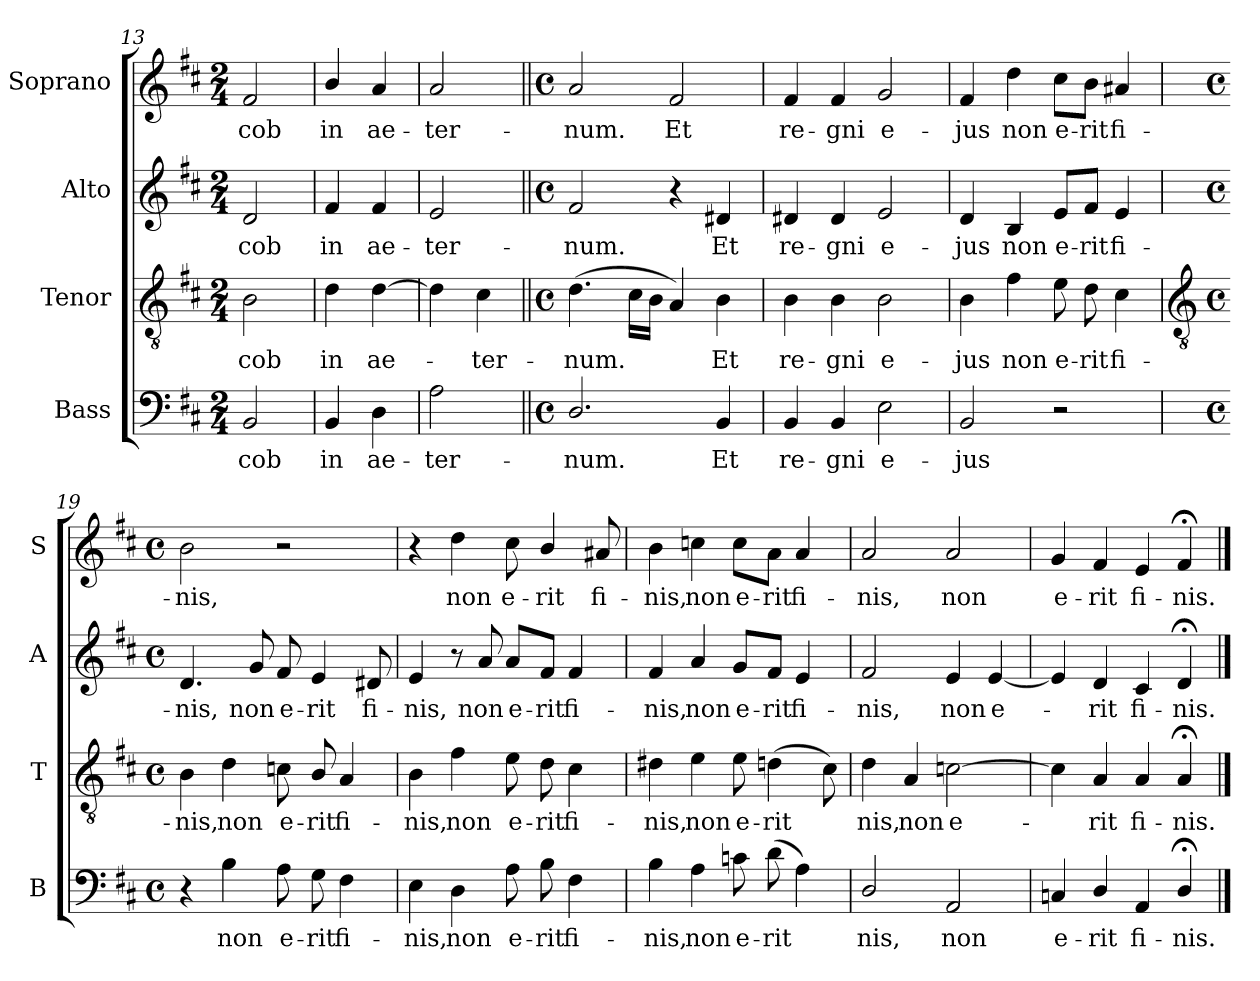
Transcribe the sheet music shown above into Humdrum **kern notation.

**kern	**text	**kern	**text	**kern	**text	**kern	**text
*part4	*part4	*part3	*part3	*part2	*part2	*part1	*part1
*staff4	*staff4	*staff3	*staff3	*staff2	*staff2	*staff1	*staff1
*I"Bass	*	*I"Tenor	*	*I"Alto	*	*I"Soprano	*
*I'B	*	*I'T	*	*I'A	*	*I'S	*
*clefF4	*	*clefGv2	*	*clefG2	*	*clefG2	*
*k[f#c#]	*	*k[f#c#]	*	*k[f#c#]	*	*k[f#c#]	*
*D:	*	*D:	*	*D:	*	*D:	*
*M2/4	*	*M2/4	*	*M2/4	*	*M2/4	*
=13	=13	=13	=13	=13	=13	=13	=13
!	!LO:LY:b	!	!LO:LY:b	!	!LO:LY:b	!	!LO:LY:b
2BB	-cob	2B	-cob	2d	-cob	2f#	-cob
=14	=14	=14	=14	=14	=14	=14	=14
!	!LO:LY:b	!	!LO:LY:b	!	!LO:LY:b	!	!LO:LY:b
4BB	in	4d	in	4f#	in	4b/	in
!	!LO:LY:b	!	!LO:LY:b	!	!LO:LY:b	!	!LO:LY:b
4D	ae-	[4d	ae-	4f#	ae-	4a	ae-
=15	=15	=15	=15	=15	=15	=15	=15
!	!LO:LY:b	!	!	!	!LO:LY:b	!	!LO:LY:b
2A	-ter-	4d]	.	2e	-ter-	2a	-ter-
!	!	!	!LO:LY:b	!	!	!	!
.	.	4c#	ter-	.	.	.	.
=16||	=16||	=16||	=16||	=16||	=16||	=16||	=16||
*M4/4	*	*M4/4	*	*M4/4	*	*M4/4	*
*met(c)	*	*met(c)	*	*met(c)	*	*met(c)	*
!	!LO:LY:b	!	!LO:LY:b	!	!LO:LY:b	!	!LO:LY:b
2.D/	-num.	(>4.d	-num.	2f#	-num.	2a	-num.
.	.	16c#LL	.	.	.	.	.
.	.	16BJJ	.	.	.	.	.
!	!	!	!	!	!	!	!LO:LY:b
.	.	4A)	.	4r	.	2f#	Et
!	!LO:LY:b	!	!LO:LY:b	!	!LO:LY:b	!	!
4BB	Et	4B	Et	4d#X	Et	.	.
=17	=17	=17	=17	=17	=17	=17	=17
!	!LO:LY:b	!	!LO:LY:b	!	!LO:LY:b	!	!LO:LY:b
4BB	re-	4B	re-	4d#X	re-	4f#	re-
!	!LO:LY:b	!	!LO:LY:b	!	!LO:LY:b	!	!LO:LY:b
4BB	-gni	4B	-gni	4d#	-gni	4f#	-gni
!	!LO:LY:b	!	!LO:LY:b	!	!LO:LY:b	!	!LO:LY:b
2E	e-	2B	e-	2e	e-	2g	e-
=18	=18	=18	=18	=18	=18	=18	=18
!	!LO:LY:b	!	!LO:LY:b	!	!LO:LY:b	!	!LO:LY:b
2BB	-jus	4B	-jus	4d	-jus	4f#	-jus
!	!	!	!LO:LY:b	!	!LO:LY:b	!	!LO:LY:b
.	.	4f#	non	4B	non	4dd	non
!	!	!	!LO:LY:b	!	!LO:LY:b	!	!LO:LY:b
2r	.	8e	e-	8e/L	e-	8cc#\L	e-
!	!	!	!LO:LY:b	!	!LO:LY:b	!	!LO:LY:b
.	.	8d	-rit	8f#/J	-rit	8b\J	-rit
!	!	!	!LO:LY:b	!	!LO:LY:b	!	!LO:LY:b
.	.	4c#	fi-	4e	fi-	4a#X	fi-
!!LO:LB:g=z
=19	=19	=19	=19	=19	=19	=19	=19
*	*	*clefGv2	*	*	*	*	*
*M4/4	*	*M4/4	*	*M4/4	*	*M4/4	*
*met(c)	*	*met(c)	*	*met(c)	*	*met(c)	*
!	!	!	!LO:LY:b	!	!LO:LY:b	!	!LO:LY:b
4r	.	4B	-nis,	4.d	-nis,	2b	-nis,
!	!LO:LY:b	!	!LO:LY:b	!	!	!	!
4B	non	4d	non	.	.	.	.
!	!	!	!	!	!LO:LY:b	!	!
.	.	.	.	8g	non	.	.
!	!LO:LY:b	!	!LO:LY:b	!	!LO:LY:b	!	!
8A	e-	8cn	e-	8f#	e-	2r	.
!	!LO:LY:b	!	!LO:LY:b	!	!LO:LY:b	!	!
8G	-rit	8B/	-rit	4e	-rit	.	.
!	!LO:LY:b	!	!LO:LY:b	!	!	!	!
4F#	fi-	4A	fi-	.	.	.	.
!	!	!	!	!	!LO:LY:b	!	!
.	.	.	.	8d#X	fi-	.	.
=20	=20	=20	=20	=20	=20	=20	=20
!	!LO:LY:b	!	!LO:LY:b	!	!LO:LY:b	!	!
4E	-nis,	4B	-nis,	4e	-nis,	4r	.
!	!LO:LY:b	!	!LO:LY:b	!	!	!	!LO:LY:b
4D	non	4f#	non	8r	.	4dd	non
!	!	!	!	!	!LO:LY:b	!	!
.	.	.	.	8a	non	.	.
!	!LO:LY:b	!	!LO:LY:b	!	!LO:LY:b	!	!LO:LY:b
8A	e-	8e	e-	8a/L	e-	8cc#	e-
!	!LO:LY:b	!	!LO:LY:b	!	!LO:LY:b	!	!LO:LY:b
8B	-rit	8d	-rit	8f#/J	-rit	4b/	-rit
!	!LO:LY:b	!	!LO:LY:b	!	!LO:LY:b	!	!
4F#	fi-	4c#	fi-	4f#	fi-	.	.
!	!	!	!	!	!	!	!LO:LY:b
.	.	.	.	.	.	8a#X	fi-
=21	=21	=21	=21	=21	=21	=21	=21
!	!LO:LY:b	!	!LO:LY:b	!	!LO:LY:b	!	!LO:LY:b
4B	-nis,	4d#X	-nis,	4f#	-nis,	4b	-nis,
!	!LO:LY:b	!	!LO:LY:b	!	!LO:LY:b	!	!LO:LY:b
4A	non	4e	non	4a	non	4ccn	non
!	!LO:LY:b	!	!LO:LY:b	!	!LO:LY:b	!	!LO:LY:b
8cn	e-	8e	e-	8g/L	e-	8cc\L	e-
!	!LO:LY:b	!	!LO:LY:b	!	!LO:LY:b	!	!LO:LY:b
(>8dL	-rit	(>4dn	-rit	8f#/J	-rit	8a\J	-rit
!	!	!	!	!	!LO:LY:b	!	!LO:LY:b
4A)	.	.	.	4e	fi-	4a	fi-
.	.	8c#)	.	.	.	.	.
=22	=22	=22	=22	=22	=22	=22	=22
!	!LO:LY:b	!	!LO:LY:b	!	!LO:LY:b	!	!LO:LY:b
2D/	nis,	4d	nis,	2f#	-nis,	2a	-nis,
!	!	!	!LO:LY:b	!	!	!	!
.	.	4A	non	.	.	.	.
!	!LO:LY:b	!	!LO:LY:b	!	!LO:LY:b	!	!LO:LY:b
2AA	non	[2cn	e-	4e	non	2a	non
!	!	!	!	!	!LO:LY:b	!	!
.	.	.	.	[4e	e-	.	.
=23	=23	=23	=23	=23	=23	=23	=23
!	!LO:LY:b	!	!	!	!	!	!LO:LY:b
4Cn	e-	4c]	.	4e]	.	4g	e-
!	!LO:LY:b	!	!LO:LY:b	!	!LO:LY:b	!	!LO:LY:b
4D/	-rit	4A	rit	4d	rit	4f#	-rit
!	!LO:LY:b	!	!LO:LY:b	!	!LO:LY:b	!	!LO:LY:b
4AA	fi-	4A	fi-	4c#	fi-	4e	fi-
!	!LO:LY:b	!	!LO:LY:b	!	!LO:LY:b	!	!LO:LY:b
4D;</	-nis.	4A;<	-nis.	4d;<	-nis.	4f#;<	-nis.
==	==	==	==	==	==	==	==
*-	*-	*-	*-	*-	*-	*-	*-
